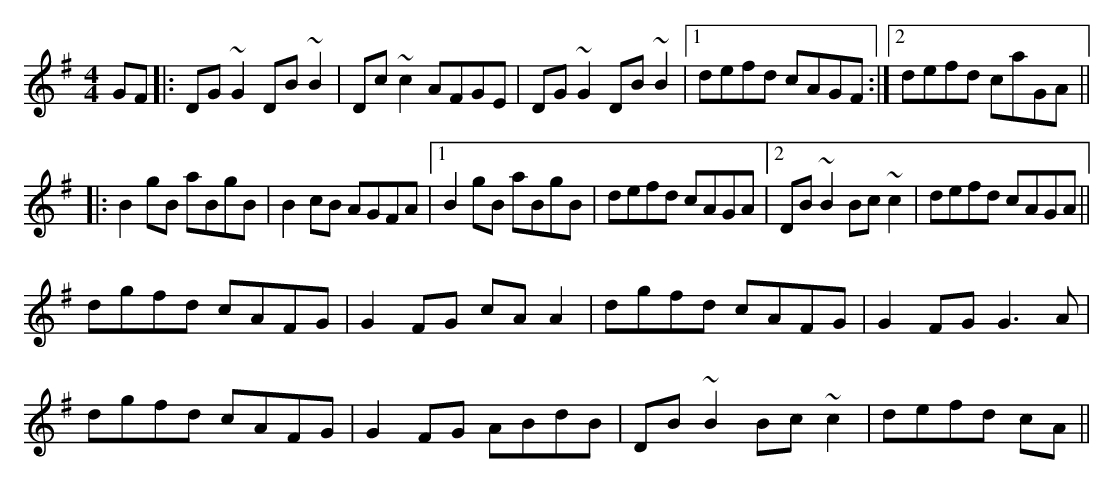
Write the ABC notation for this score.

X:1
M:4/4
K:G
GF|:DG ~G2 DB ~B2|Dc ~c2 AFGE|DG ~G2 DB ~B2|1 defd cAGF:|2 defd caGA||
|:B2 gB aBgB|B2 cB AGFA|1 B2 gB aBgB|defd cAGA|2 DB ~B2 Bc ~c2|defd cAGA||
dgfd cAFG|G2 FG cA A2|dgfd cAFG|G2FG G3 A|
dgfd cAFG|G2 FG ABdB|DB ~B2 Bc ~c2|defd cA||
